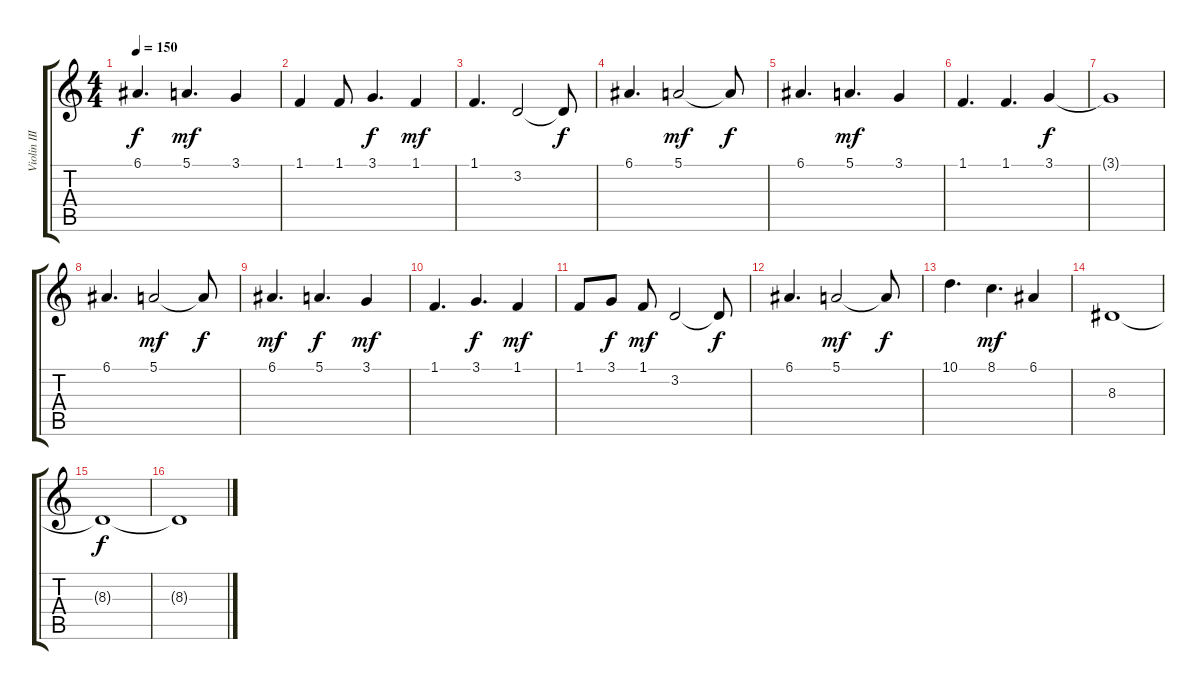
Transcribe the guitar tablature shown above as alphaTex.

\track ("Violin III" "Violin III") {instrument stringensemble1}
\staff {score tabs}
\tuning (E4 B3 G3 D3 A2 E2) {hide}
\ts (4 4)
\tempo 150
\clef g2
\ks c
6.1.4{d dy f} 5.1.4{d dy mf} 3.1.4 |
1.1.4 1.1.8 3.1.4{d dy f} 1.1.4{dy mf} |
1.1.4{d} 3.2.2 3.2{t}.8{dy f} |
6.1.4{d volume 12} 5.1.2{dy mf} 5.1{t}.8{dy f} |
6.1.4{d} 5.1.4{d dy mf} 3.1.4 |
1.1.4{d} 1.1.4{d} 3.1.4{dy f} |
3.1{t}.1 |
6.1.4{d volume 12} 5.1.2{dy mf} 5.1{t}.8{dy f} |
6.1.4{d dy mf} 5.1.4{d dy f} 3.1.4{dy mf} |
1.1.4{d volume 12} 3.1.4{d dy f} 1.1.4{dy mf} |
1.1.8 3.1.8{dy f} 1.1.8{dy mf} 3.2.2 3.2{t}.8{dy f} |
6.1.4{d} 5.1.2{dy mf} 5.1{t}.8{dy f} |
10.1.4{d} 8.1.4{d dy mf} 6.1.4 |
8.3.1 |
8.3{t}.1{dy f} |
8.3{t}.1
